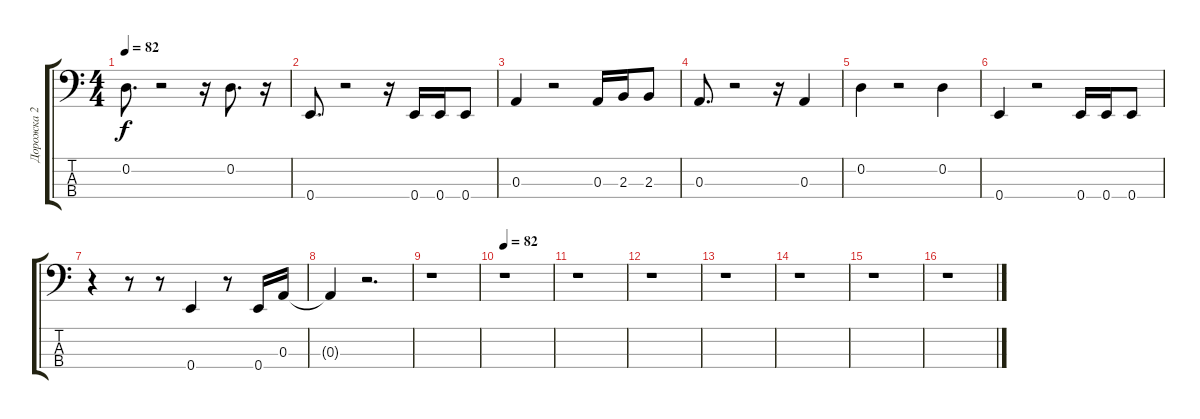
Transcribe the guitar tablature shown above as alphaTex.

\track ("Дорожка 2" "Дорожка 2") {instrument electricbassfinger}
\staff {score tabs}
\tuning (G2 D2 A1 E1) {hide}
\ts (4 4)
\tempo 82
\clef f4
\ks c
0.2.8{d dy f} r.2 r.16 0.2.8{d} r.16 |
0.4.8{d} r.2 r.16 0.4.16 0.4.16 0.4.8 |
0.3.4 r.2 0.3.16 2.3.16 2.3.8 |
0.3.8{d} r.2 r.16 0.3.4 |
0.2.4 r.2 0.2.4 |
0.4.4 r.2 0.4.16 0.4.16 0.4.8 |
r.4 r.8 r.8 0.4.4 r.8 0.4.16 0.3.16 |
0.3{t}.4 r.2{d} |
r.1 |
\tempo 82
r.1 |
r.1 |
r.1 |
r.1 |
r.1 |
r.1 |
r.1
